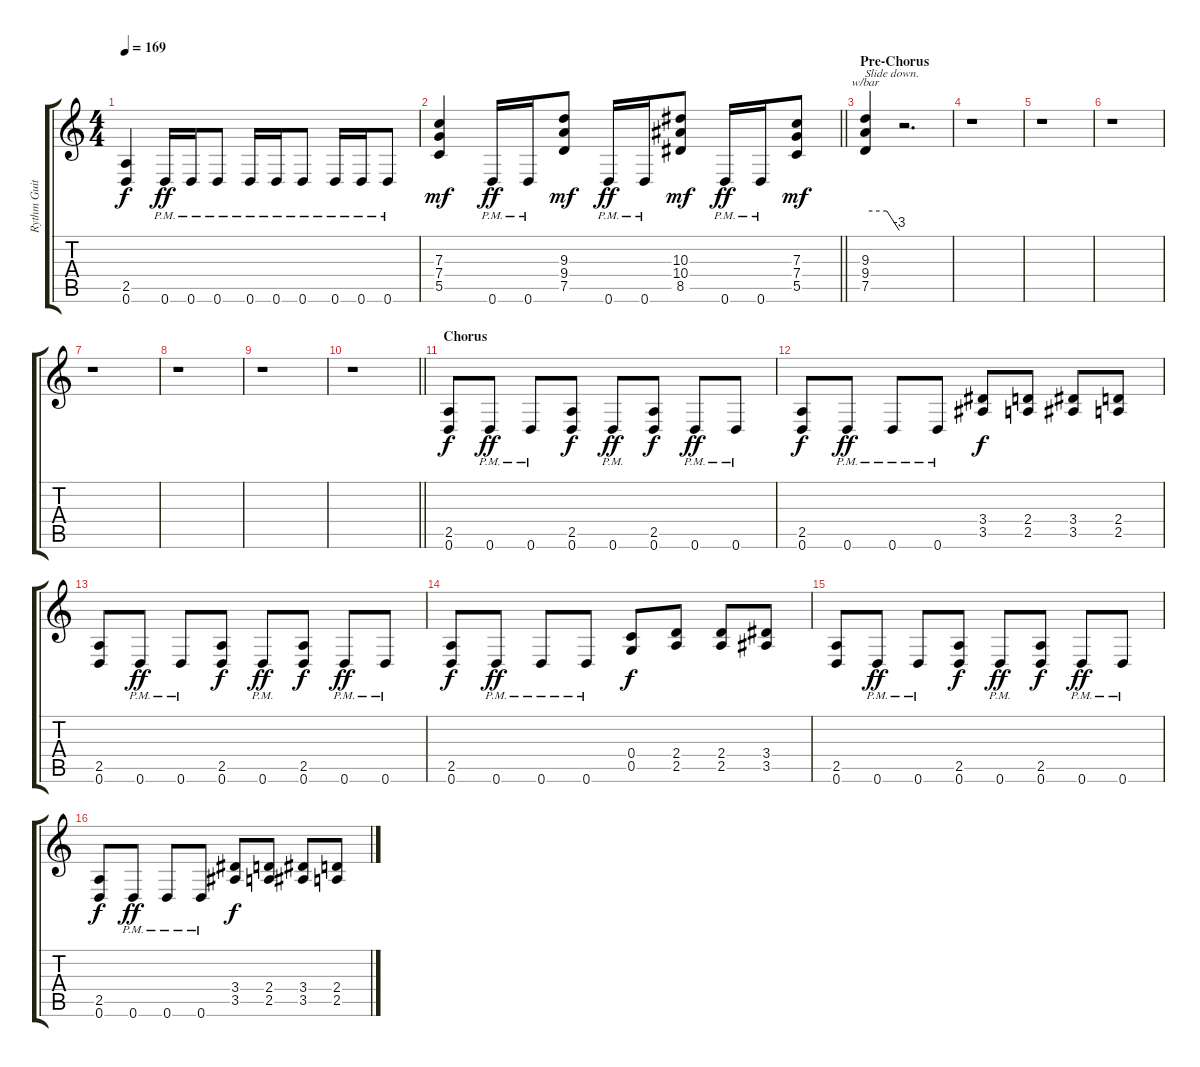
\track ("Rythm Guitar 1" "Rythm Guit") {instrument distortionguitar}
\staff {score tabs}
\tuning (D4 A3 F3 C3 G2 D2) {hide}
\ts (4 4)
\tempo 169
\clef g2
\ks c
(2.5 0.6).4{dy f} 0.6{pm}.16{dy ff} 0.6{pm}.16 0.6{pm}.8 0.6{pm}.16 0.6{pm}.16 0.6{pm}.8 0.6{pm}.16 0.6{pm}.16 0.6{pm}.8 |
\barLineRight lightlight
(7.3 7.4 5.5).4{dy mf} 0.6{pm}.16{dy ff} 0.6{pm}.16 (9.3 9.4 7.5).8{dy mf} 0.6{pm}.16{dy ff} 0.6{pm}.16 (10.3 10.4 8.5).8{dy mf} 0.6{pm}.16{dy ff} 0.6{pm}.16 (7.3 7.4 5.5).8{dy mf} |
\section ("" "Pre-Chorus")
(9.3 9.4 7.5).4{tbe (custom default 0 0 38 0 60 -12) txt "Slide down."} r.2{d} |
r.1 |
r.1 |
r.1 |
r.1 |
r.1 |
r.1 |
\barLineRight lightlight
r.1 |
\section ("" "Chorus")
(2.5 0.6).8{dy f} 0.6{pm}.8{dy ff} 0.6{pm}.8 (2.5 0.6).8{dy f} 0.6{pm}.8{dy ff} (2.5 0.6).8{dy f} 0.6{pm}.8{dy ff} 0.6{pm}.8 |
(2.5 0.6).8{dy f} 0.6{pm}.8{dy ff} 0.6{pm}.8 0.6{pm}.8 (3.4 3.5).8{dy f} (2.4 2.5).8 (3.4 3.5).8 (2.4 2.5).8 |
(2.5 0.6).8 0.6{pm}.8{dy ff} 0.6{pm}.8 (2.5 0.6).8{dy f} 0.6{pm}.8{dy ff} (2.5 0.6).8{dy f} 0.6{pm}.8{dy ff} 0.6{pm}.8 |
(2.5 0.6).8{dy f} 0.6{pm}.8{dy ff} 0.6{pm}.8 0.6{pm}.8 (0.4 0.5).8{dy f} (2.4 2.5).8 (2.4 2.5).8 (3.4 3.5).8 |
(2.5 0.6).8 0.6{pm}.8{dy ff} 0.6{pm}.8 (2.5 0.6).8{dy f} 0.6{pm}.8{dy ff} (2.5 0.6).8{dy f} 0.6{pm}.8{dy ff} 0.6{pm}.8 |
(2.5 0.6).8{dy f} 0.6{pm}.8{dy ff} 0.6{pm}.8 0.6{pm}.8 (3.4 3.5).8{dy f} (2.4 2.5).8 (3.4 3.5).8 (2.4 2.5).8
